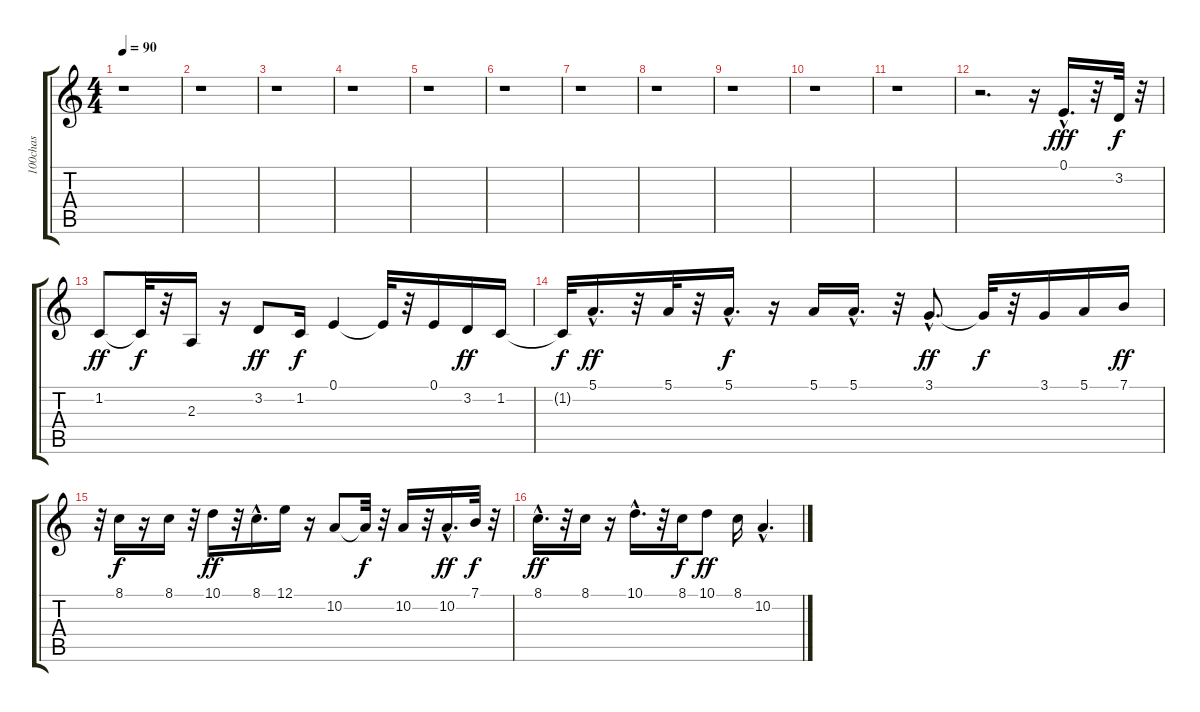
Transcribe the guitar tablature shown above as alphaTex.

\track ("100chas" "100chas") {instrument harmonica}
\staff {score tabs}
\tuning (E4 B3 G3 D3 A2 E2) {hide}
\ts (4 4)
\tempo 90
\clef g2
\ks c
r.1{dy f} |
r.1 |
r.1 |
r.1 |
r.1 |
r.1 |
r.1 |
r.1 |
r.1 |
r.1 |
r.1 |
r.2{d} r.16 0.1{hac}.16{d dy fff} r.32 3.2.32{dy f} r.32 |
1.2.8{dy ff} 1.2{t}.32{dy f} r.32 2.3.16 r.16 3.2.8{dy ff} 1.2.16{dy f} 0.1.4 0.1{t}.32 r.32 0.1.16 3.2.16{dy ff} 1.2.16 |
1.2{t}.32{dy f} 5.1{hac}.16{d dy ff} r.32 5.1.32 r.32 5.1{hac}.16{d dy f} r.16 5.1.16 5.1{hac}.16{d} r.32 3.1{hac}.8{d dy ff} 3.1{t}.32{dy f} r.32 3.1.16 5.1.16 7.1.16{dy ff} |
r.32 8.1.16{dy f} r.16 8.1.16 r.32 10.1.16{dy ff} r.32 8.1{hac}.16{d} 12.1.16 r.16 10.2.8 10.2{t}.32{dy f} r.32 10.2.16 r.32 10.2{hac}.16{d dy ff} 7.1.32{dy f} r.32 |
8.1{hac}.16{d dy ff} r.32 8.1.16 r.16 10.1{hac}.16{d} r.32 8.1.16{dy f} 10.1.8{dy ff} 8.1.16 10.2{hac}.4{d}
